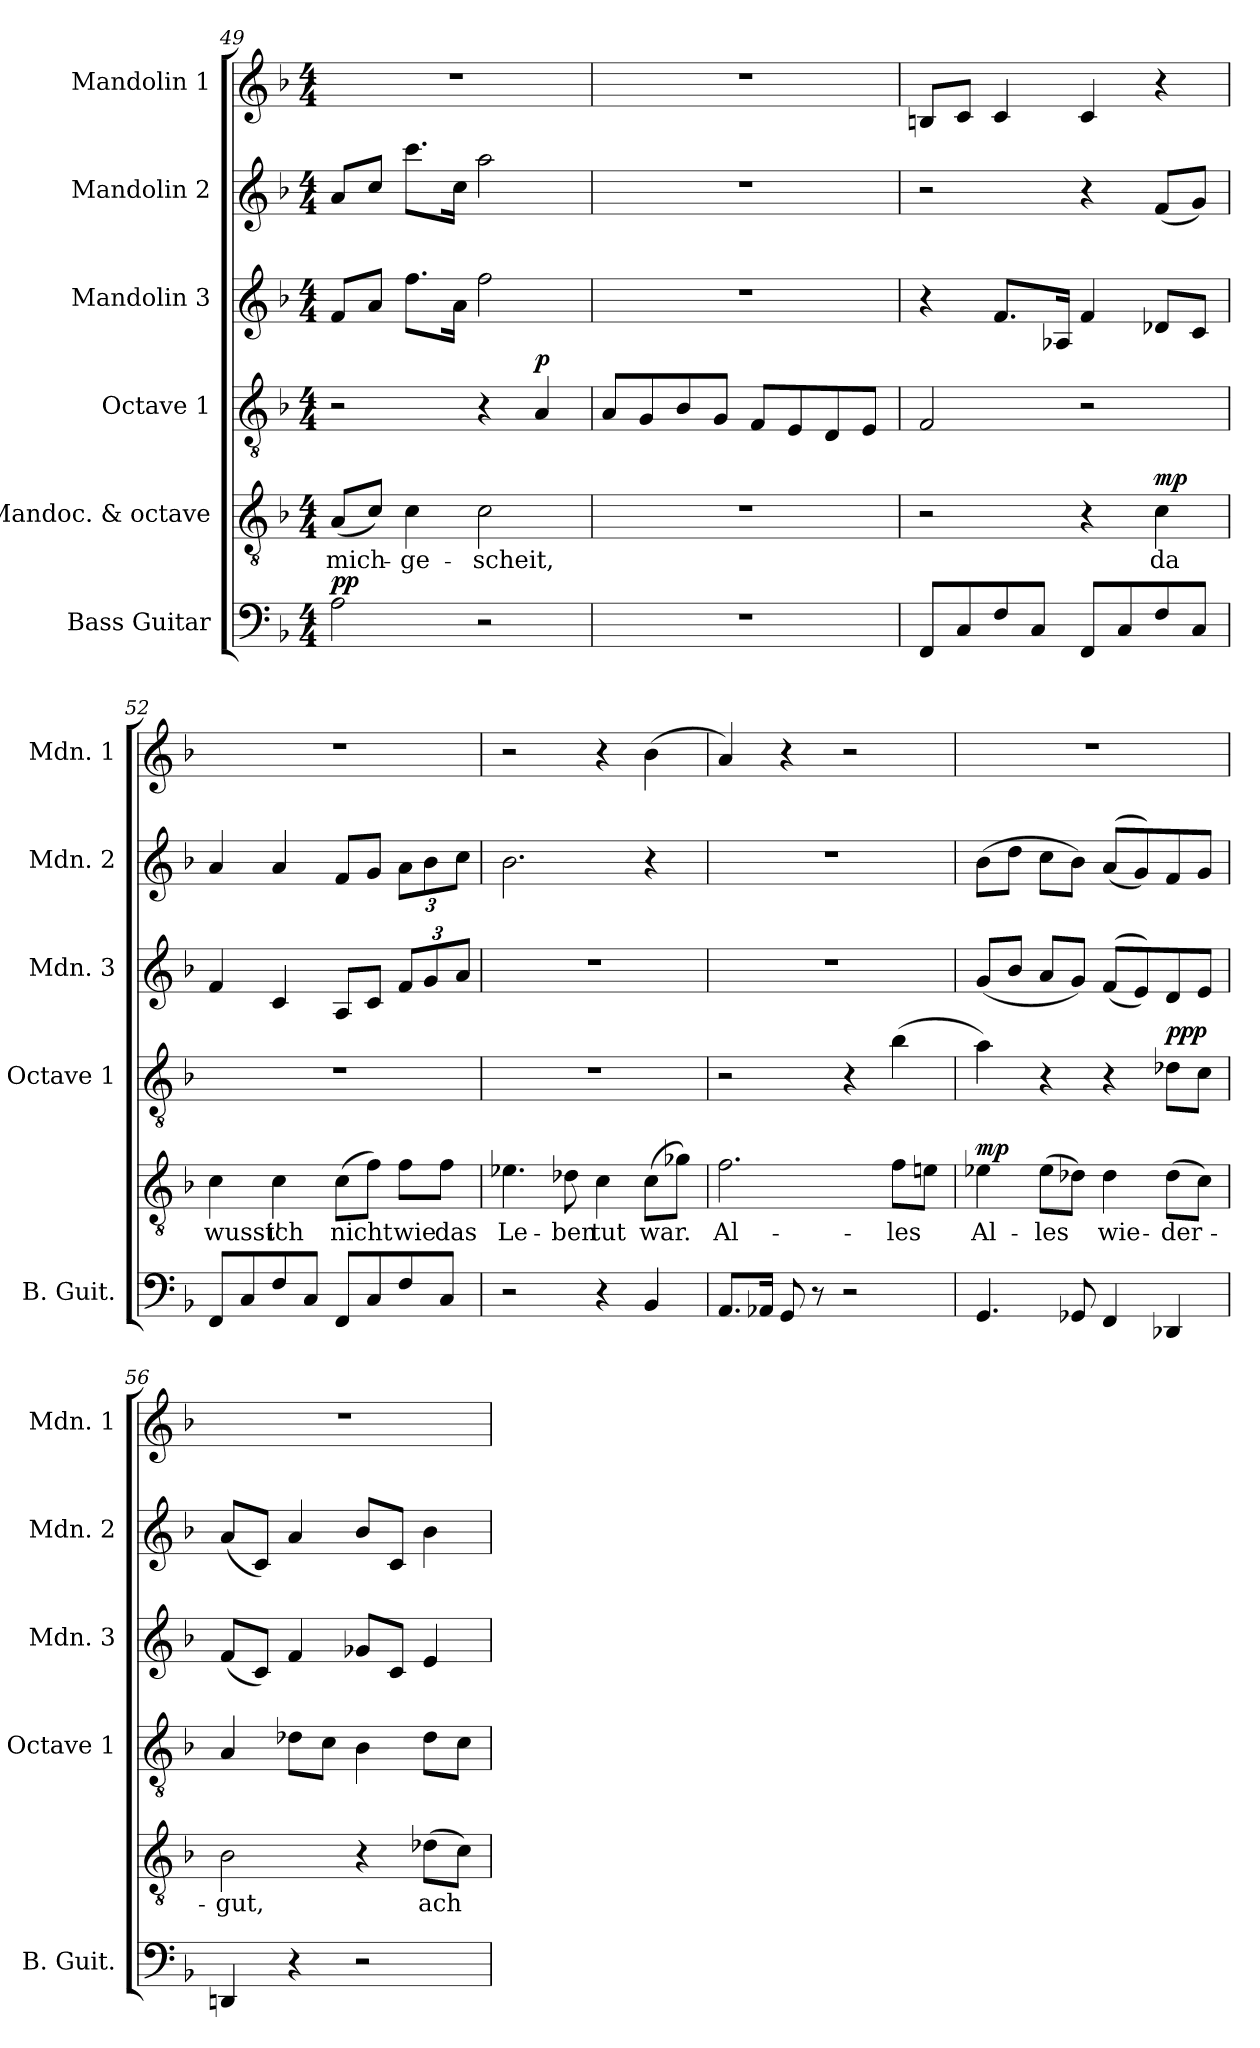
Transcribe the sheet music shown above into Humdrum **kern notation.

**kern	**dynam	**kern	**text	**dynam	**kern	**dynam	**kern	**kern	**kern
*part6	*part6	*part5	*part5	*part5	*part4	*part4	*part3	*part2	*part1
*staff6	*staff6	*staff5	*staff5	*staff5	*staff4	*staff4	*staff3	*staff2	*staff1
*I"Bass Guitar	*	*I"Mandoc. &amp; octave	*	*	*I"Octave 1	*	*I"Mandolin 3	*I"Mandolin 2	*I"Mandolin 1
*I'B. Guit.	*	*	*	*	*I'Octave 1	*	*I'Mdn. 3	*I'Mdn. 2	*I'Mdn. 1
!!LO:LB:g=z
*clefF4	*	*clefGv2	*	*	*clefGv2	*	*clefG2	*clefG2	*clefG2
*ITrd7c12	*	*	*	*	*	*	*	*	*
*k[b-]	*	*k[b-]	*	*	*k[b-]	*	*k[b-]	*k[b-]	*k[b-]
*M4/4	*	*M4/4	*	*	*M4/4	*	*M4/4	*M4/4	*M4/4
=49	=49	=49	=49	=49	=49	=49	=49	=49	=49
!	!LO:DY:a	!	!	!	!	!	!	!	!
2AA\	pp	(8A/L	mich-	.	2r	.	8f/L	8a/L	1r
.	.	8c/J)	.	.	.	.	8a/J	8cc/J	.
.	.	4c\	-ge-	.	.	.	8.ff\L	8.ccc\L	.
.	.	.	.	.	.	.	16a\Jk	16cc\Jk	.
2r	.	2c\	-scheit,	.	4r	.	2ff\	2aa\	.
!	!	!	!	!	!	!LO:DY:a	!	!	!
.	.	.	.	.	4A/	p	.	.	.
=50	=50	=50	=50	=50	=50	=50	=50	=50	=50
1r	.	1r	.	.	8A/L	.	1r	1r	1r
.	.	.	.	.	8G/	.	.	.	.
.	.	.	.	.	8B-/	.	.	.	.
.	.	.	.	.	8G/J	.	.	.	.
.	.	.	.	.	8F/L	.	.	.	.
.	.	.	.	.	8E/	.	.	.	.
.	.	.	.	.	8D/	.	.	.	.
.	.	.	.	.	8E/J	.	.	.	.
=51	=51	=51	=51	=51	=51	=51	=51	=51	=51
8FFF/L	.	2r	.	.	2F/	.	4r	2r	8Bn/L
8CC/	.	.	.	.	.	.	.	.	8c/J
8FF/	.	.	.	.	.	.	8.f/L	.	4c/
8CC/J	.	.	.	.	.	.	.	.	.
.	.	.	.	.	.	.	16A-X/Jk	.	.
8FFF/L	.	4r	.	.	2r	.	4f/	4r	4c/
8CC/	.	.	.	.	.	.	.	.	.
!	!	!	!	!LO:DY:a	!	!	!	!	!
8FF/	.	4c\	da	mp	.	.	8d-X/L	(8f/L	4r
8CC/J	.	.	.	.	.	.	8c/J	8g/J)	.
!!LO:PB:g=z
=52	=52	=52	=52	=52	=52	=52	=52	=52	=52
8FFF/L	.	4c\	wusst'	.	1r	.	4f/	4a/	1r
8CC/	.	.	.	.	.	.	.	.	.
8FF/	.	4c\	ich	.	.	.	4c/	4a/	.
8CC/J	.	.	.	.	.	.	.	.	.
8FFF/L	.	(8c\L	nicht	.	.	.	8A/L	8f/L	.
8CC/	.	8f\J)	.	.	.	.	8c/J	8g/J	.
*	*	*	*	*	*	*	*Xbrackettup	*Xbrackettup	*
8FF/	.	8f\L	wie	.	.	.	12f/L	12a\L	.
.	.	.	.	.	.	.	12g/	12b-\	.
8CC/J	.	8f\J	das	.	.	.	.	.	.
.	.	.	.	.	.	.	12a/J	12cc\J	.
=53	=53	=53	=53	=53	=53	=53	=53	=53	=53
2r	.	4.e-X\	Le-	.	1r	.	1r	2.b-\	2r
.	.	8d-X\	-ben	.	.	.	.	.	.
4r	.	4c\	tut	.	.	.	.	.	4r
4BBB-/	.	(8c\L	war.	.	.	.	.	4r	(4b-\
.	.	8g-X\J)	.	.	.	.	.	.	.
=54	=54	=54	=54	=54	=54	=54	=54	=54	=54
8.AAA/L	.	2.f\	Al-	.	2r	.	1r	1r	4a/)
16AAA-X/Jk	.	.	.	.	.	.	.	.	.
8GGG/	.	.	.	.	.	.	.	.	4r
8r	.	.	.	.	.	.	.	.	.
2r	.	.	.	.	4r	.	.	.	2r
.	.	8f\L	-les	.	(4b-\	.	.	.	.
.	.	8en\J	.	.	.	.	.	.	.
!!LO:LB:g=z
=55	=55	=55	=55	=55	=55	=55	=55	=55	=55
!	!	!	!	!LO:DY:a	!	!	!	!	!
4.GGG/	.	4e-X\	Al-	mp	4a\)	.	(8g/L	(8b-\L	1r
.	.	.	.	.	.	.	8b-/J	8dd\J	.
.	.	(8e-\L	-les	.	4r	.	8a/L	8cc\L	.
8GGG-X/	.	8d-X\J)	.	.	.	.	8g/J)	8b-\J)	.
4FFF/	.	4d-\	wie-	.	4r	.	((8f/L	((8a/L	.
.	.	.	.	.	.	.	8e/))	8g/))	.
!	!	!	!	!	!	!LO:DY:a	!	!	!
4DDD-X/	.	(8d-\L	-der-	.	8d-X\L	ppp	8d/	8f/	.
.	.	8c\J)	.	.	8c\J	.	8e/J	8g/J	.
=56	=56	=56	=56	=56	=56	=56	=56	=56	=56
4DDDn/	.	2B-\	gut,	.	4A/	.	(8f/L	(8a/L	1r
.	.	.	.	.	.	.	8c/J)	8c/J)	.
4r	.	.	.	.	8d-X\L	.	4f/	4a/	.
.	.	.	.	.	8c\J	.	.	.	.
2r	.	4r	.	.	4B-\	.	8g-X/L	8b-/L	.
.	.	.	.	.	.	.	8c/J	8c/J	.
.	.	(8d-X\L	ach	.	8d-\L	.	4e/	4b-\	.
.	.	8c\J)	.	.	8c\J	.	.	.	.
=	=	=	=	=	=	=	=	=	=
*-	*-	*-	*-	*-	*-	*-	*-	*-	*-
